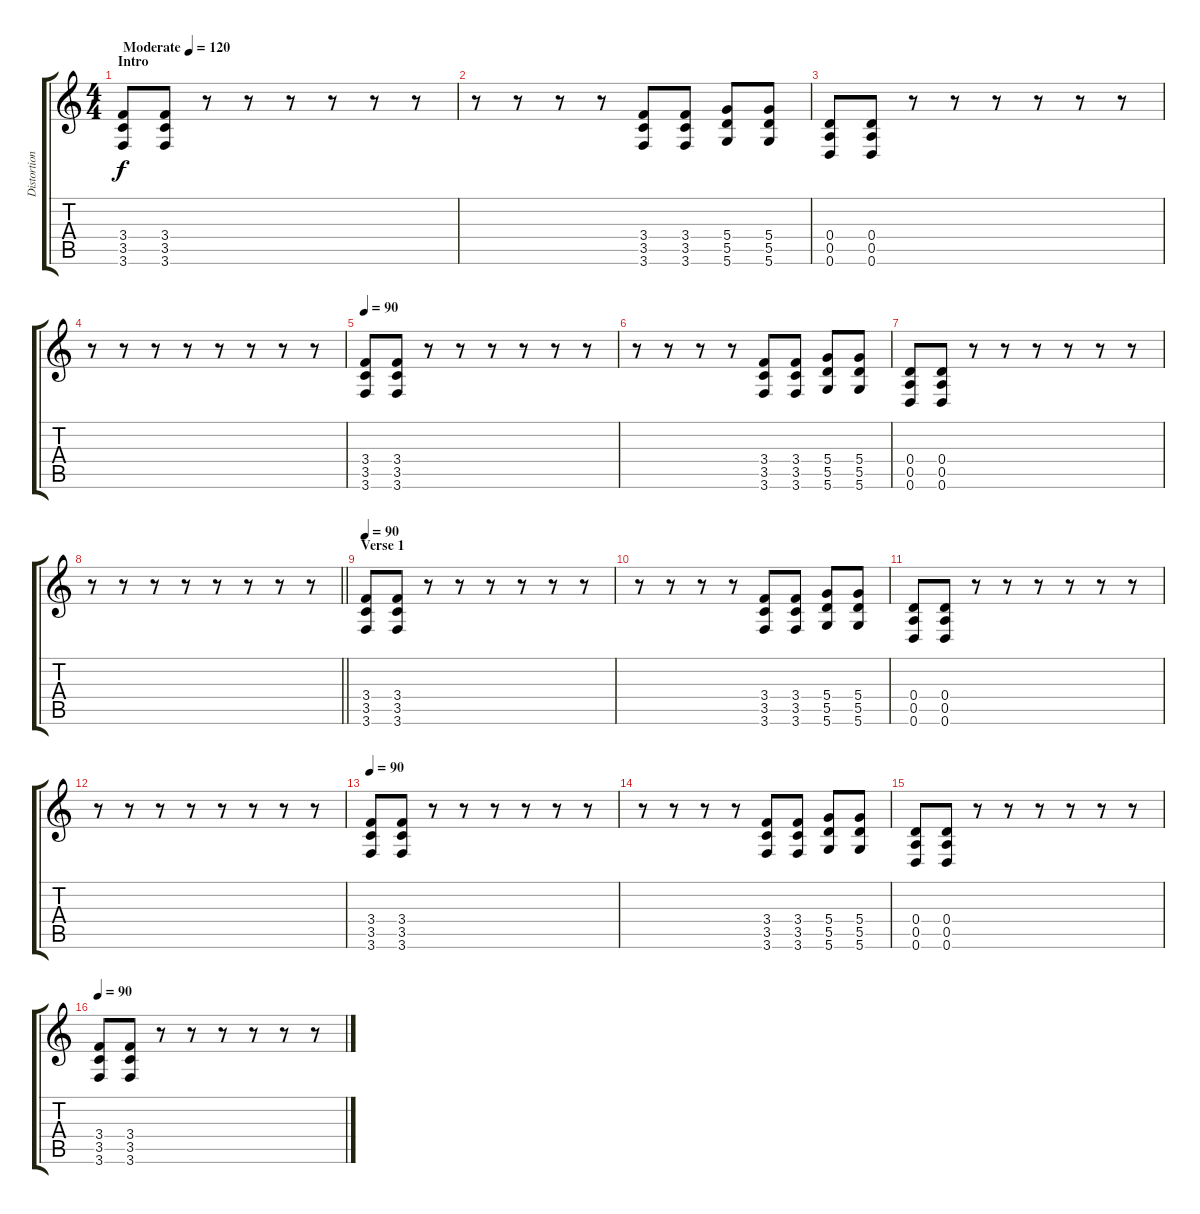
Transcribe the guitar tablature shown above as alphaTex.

\track ("Distortion" "Distortion") {instrument distortionguitar}
\staff {score tabs}
\tuning (E4 B3 G3 D3 A2 D2) {hide}
\ts (4 4)
\section ("" "Intro")
\tempo (120 "Moderate")
\tempo 90
\tempo (120 "Moderate")
\clef g2
\ks c
(3.4 3.5 3.6).8{dy f instrument distortionguitar} (3.4 3.5 3.6).8 r.8 r.8 r.8 r.8 r.8 r.8 |
r.8 r.8 r.8 r.8 (3.4 3.5 3.6).8 (3.4 3.5 3.6).8 (5.4 5.5 5.6).8 (5.4 5.5 5.6).8 |
(0.4 0.5 0.6).8 (0.4 0.5 0.6).8 r.8 r.8 r.8 r.8 r.8 r.8 |
r.8 r.8 r.8 r.8 r.8 r.8 r.8 r.8 |
\tempo 90
(3.4 3.5 3.6).8 (3.4 3.5 3.6).8 r.8 r.8 r.8 r.8 r.8 r.8 |
r.8 r.8 r.8 r.8 (3.4 3.5 3.6).8 (3.4 3.5 3.6).8 (5.4 5.5 5.6).8 (5.4 5.5 5.6).8 |
(0.4 0.5 0.6).8 (0.4 0.5 0.6).8 r.8 r.8 r.8 r.8 r.8 r.8 |
\barLineRight lightlight
r.8 r.8 r.8 r.8 r.8 r.8 r.8 r.8 |
\section ("" "Verse 1")
\tempo 90
(3.4 3.5 3.6).8 (3.4 3.5 3.6).8 r.8 r.8 r.8 r.8 r.8 r.8 |
r.8 r.8 r.8 r.8 (3.4 3.5 3.6).8 (3.4 3.5 3.6).8 (5.4 5.5 5.6).8 (5.4 5.5 5.6).8 |
(0.4 0.5 0.6).8 (0.4 0.5 0.6).8 r.8 r.8 r.8 r.8 r.8 r.8 |
r.8 r.8 r.8 r.8 r.8 r.8 r.8 r.8 |
\tempo 90
(3.4 3.5 3.6).8 (3.4 3.5 3.6).8 r.8 r.8 r.8 r.8 r.8 r.8 |
r.8 r.8 r.8 r.8 (3.4 3.5 3.6).8 (3.4 3.5 3.6).8 (5.4 5.5 5.6).8 (5.4 5.5 5.6).8 |
(0.4 0.5 0.6).8 (0.4 0.5 0.6).8 r.8 r.8 r.8 r.8 r.8 r.8 |
\tempo 90
(3.4 3.5 3.6).8 (3.4 3.5 3.6).8 r.8 r.8 r.8 r.8 r.8 r.8
